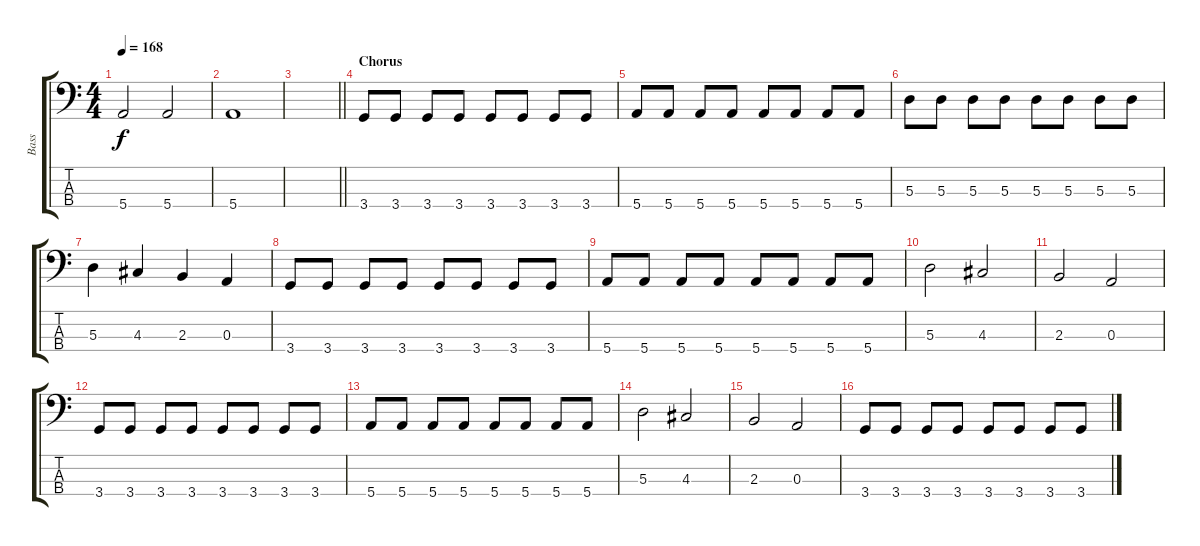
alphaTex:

\track ("Bass" "Bass") {instrument electricbasspick}
\staff {score tabs}
\tuning (G2 D2 A1 E1) {hide}
\ts (4 4)
\tempo 168
\clef f4
\ks c
5.4.2{dy f} 5.4.2 |
5.4.1 |
\barLineRight lightlight
|
\section ("" "Chorus")
3.4.8 3.4.8 3.4.8 3.4.8 3.4.8 3.4.8 3.4.8 3.4.8 |
5.4.8 5.4.8 5.4.8 5.4.8 5.4.8 5.4.8 5.4.8 5.4.8 |
5.3.8 5.3.8 5.3.8 5.3.8 5.3.8 5.3.8 5.3.8 5.3.8 |
5.3.4 4.3.4 2.3.4 0.3.4 |
3.4.8 3.4.8 3.4.8 3.4.8 3.4.8 3.4.8 3.4.8 3.4.8 |
5.4.8 5.4.8 5.4.8 5.4.8 5.4.8 5.4.8 5.4.8 5.4.8 |
5.3.2 4.3.2 |
2.3.2 0.3.2 |
3.4.8 3.4.8 3.4.8 3.4.8 3.4.8 3.4.8 3.4.8 3.4.8 |
5.4.8 5.4.8 5.4.8 5.4.8 5.4.8 5.4.8 5.4.8 5.4.8 |
5.3.2 4.3.2 |
2.3.2 0.3.2 |
3.4.8 3.4.8 3.4.8 3.4.8 3.4.8 3.4.8 3.4.8 3.4.8
